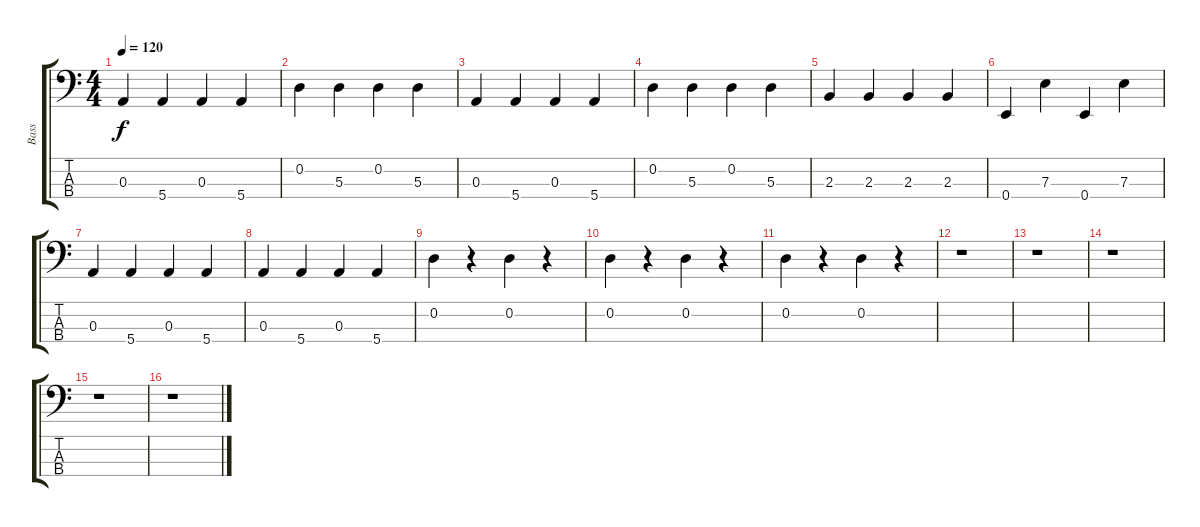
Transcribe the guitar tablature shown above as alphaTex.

\track ("Bass" "Bass") {instrument electricbassfinger}
\staff {score tabs}
\tuning (G2 D2 A1 E1) {hide}
\ts (4 4)
\tempo 120
\clef f4
\ks c
0.3.4{dy f} 5.4.4 0.3.4 5.4.4 |
0.2.4 5.3.4 0.2.4 5.3.4 |
0.3.4 5.4.4 0.3.4 5.4.4 |
0.2.4 5.3.4 0.2.4 5.3.4 |
2.3.4 2.3.4 2.3.4 2.3.4 |
0.4.4 7.3.4 0.4.4 7.3.4 |
0.3.4 5.4.4 0.3.4 5.4.4 |
0.3.4 5.4.4 0.3.4 5.4.4 |
0.2.4 r.4 0.2.4 r.4 |
0.2.4 r.4 0.2.4 r.4 |
0.2.4 r.4 0.2.4 r.4 |
r.1 |
r.1 |
r.1 |
r.1 |
r.1
